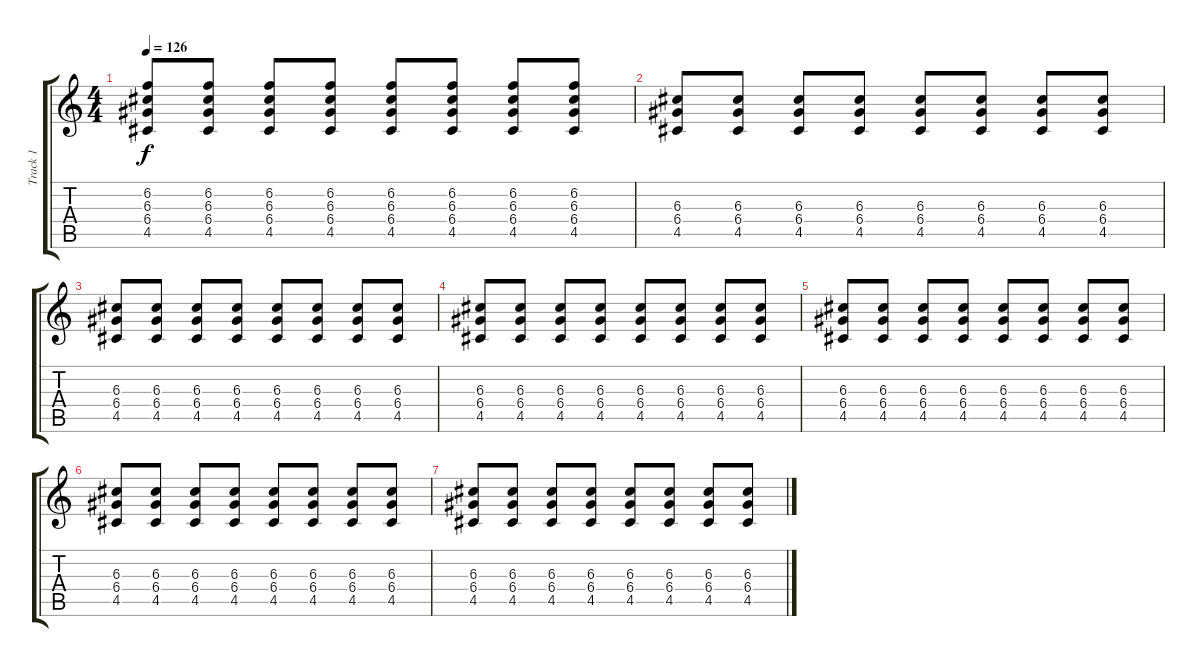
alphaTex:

\track ("Track 1" "Track 1") {instrument electricguitarclean}
\staff {score tabs}
\tuning (E4 B3 G3 D3 A2 E2) {hide}
\ts (4 4)
\tempo 126
\clef g2
\ks c
(6.2 6.3 6.4 4.5).8{dy f} (6.2 6.3 6.4 4.5).8 (6.2 6.3 6.4 4.5).8 (6.2 6.3 6.4 4.5).8 (6.2 6.3 6.4 4.5).8 (6.2 6.3 6.4 4.5).8 (6.2 6.3 6.4 4.5).8 (6.2 6.3 6.4 4.5).8 |
(6.3 6.4 4.5).8 (6.3 6.4 4.5).8 (6.3 6.4 4.5).8 (6.3 6.4 4.5).8 (6.3 6.4 4.5).8 (6.3 6.4 4.5).8 (6.3 6.4 4.5).8 (6.3 6.4 4.5).8 |
(6.3 6.4 4.5).8 (6.3 6.4 4.5).8 (6.3 6.4 4.5).8 (6.3 6.4 4.5).8 (6.3 6.4 4.5).8 (6.3 6.4 4.5).8 (6.3 6.4 4.5).8 (6.3 6.4 4.5).8 |
(6.3 6.4 4.5).8 (6.3 6.4 4.5).8 (6.3 6.4 4.5).8 (6.3 6.4 4.5).8 (6.3 6.4 4.5).8 (6.3 6.4 4.5).8 (6.3 6.4 4.5).8 (6.3 6.4 4.5).8 |
(6.3 6.4 4.5).8 (6.3 6.4 4.5).8 (6.3 6.4 4.5).8 (6.3 6.4 4.5).8 (6.3 6.4 4.5).8 (6.3 6.4 4.5).8 (6.3 6.4 4.5).8 (6.3 6.4 4.5).8 |
(6.3 6.4 4.5).8 (6.3 6.4 4.5).8 (6.3 6.4 4.5).8 (6.3 6.4 4.5).8 (6.3 6.4 4.5).8 (6.3 6.4 4.5).8 (6.3 6.4 4.5).8 (6.3 6.4 4.5).8 |
(6.3 6.4 4.5).8 (6.3 6.4 4.5).8 (6.3 6.4 4.5).8 (6.3 6.4 4.5).8 (6.3 6.4 4.5).8 (6.3 6.4 4.5).8 (6.3 6.4 4.5).8 (6.3 6.4 4.5).8
